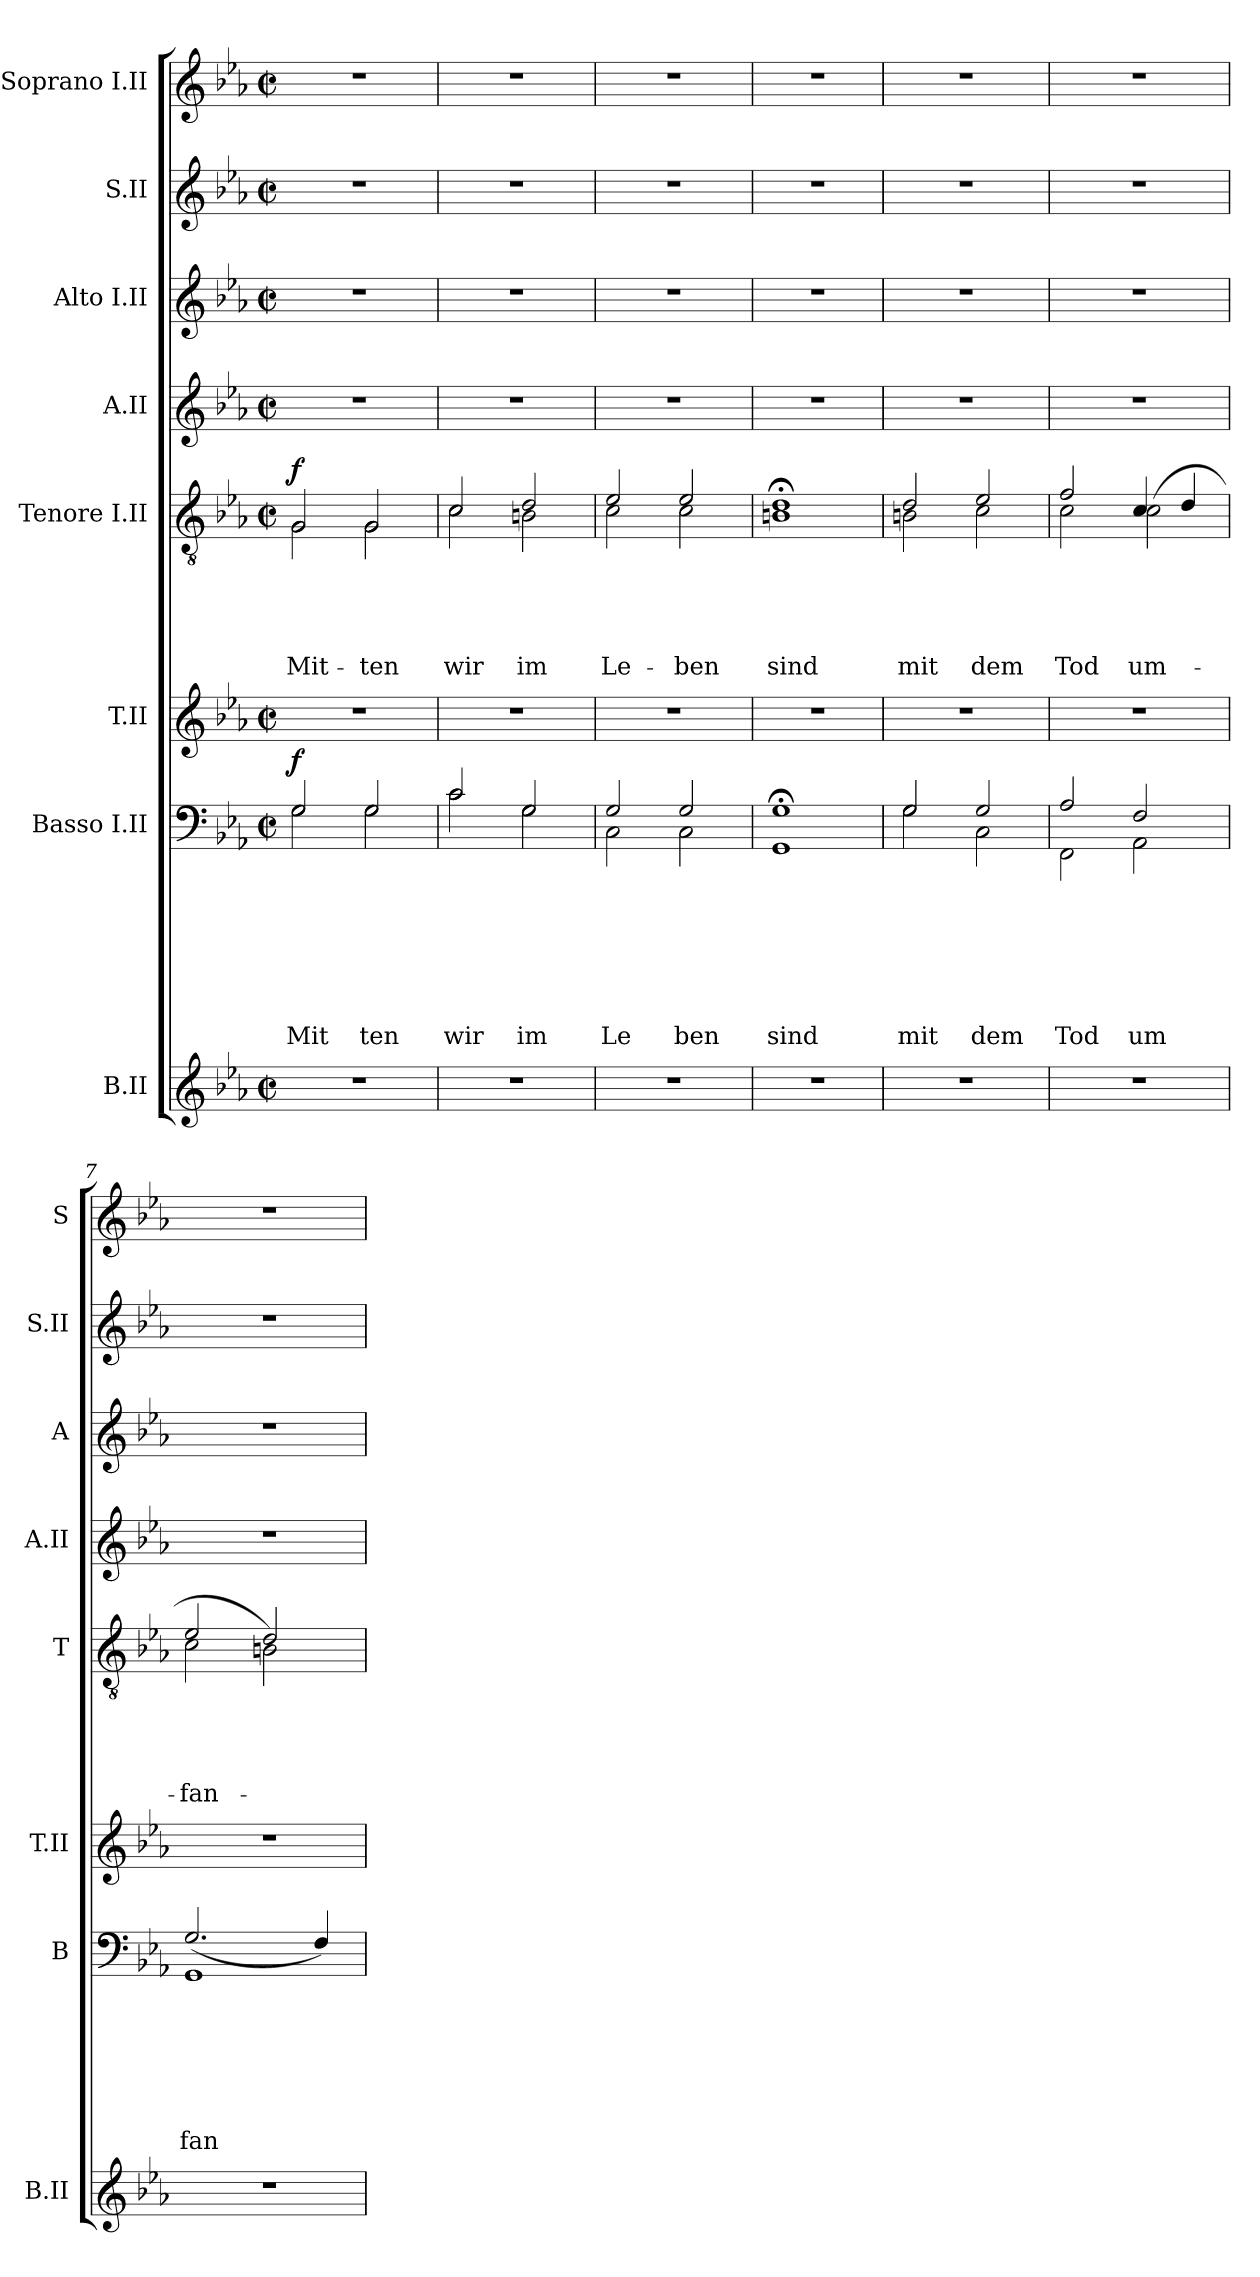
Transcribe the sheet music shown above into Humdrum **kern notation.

**kern	**kern	**text	**text	**text	**text	**text	**text	**text	**dynam	**kern	**kern	**text	**text	**text	**text	**text	**dynam	**kern	**kern	**kern	**kern
*part8	*part7	*part7	*part7	*part7	*part7	*part7	*part7	*part7	*part7	*part6	*part5	*part5	*part5	*part5	*part5	*part5	*part5	*part4	*part3	*part2	*part1
*staff8	*staff7	*staff7	*staff7	*staff7	*staff7	*staff7	*staff7	*staff7	*staff7	*staff6	*staff5	*staff5	*staff5	*staff5	*staff5	*staff5	*staff5	*staff4	*staff3	*staff2	*staff1
*I"B.II	*I"Basso I.II	*	*	*	*	*	*	*	*	*I"T.II	*I"Tenore I.II	*	*	*	*	*	*	*I"A.II	*I"Alto I.II	*I"S.II	*I"Soprano I.II
*I'B.II	*I'B	*	*	*	*	*	*	*	*	*I'T.II	*I'T	*	*	*	*	*	*	*I'A.II	*I'A	*I'S.II	*I'S
*clefG2	*clefF4	*	*	*	*	*	*	*	*	*clefG2	*clefGv2	*	*	*	*	*	*	*clefG2	*clefG2	*clefG2	*clefG2
*k[b-e-a-]	*k[b-e-a-]	*	*	*	*	*	*	*	*	*k[b-e-a-]	*k[b-e-a-]	*	*	*	*	*	*	*k[b-e-a-]	*k[b-e-a-]	*k[b-e-a-]	*k[b-e-a-]
*E-:	*E-:	*	*	*	*	*	*	*	*	*E-:	*E-:	*	*	*	*	*	*	*E-:	*E-:	*E-:	*E-:
*M2/2	*M2/2	*	*	*	*	*	*	*	*	*M2/2	*M2/2	*	*	*	*	*	*	*M2/2	*M2/2	*M2/2	*M2/2
*met(c|)	*met(c|)	*	*	*	*	*	*	*	*	*met(c|)	*met(c|)	*	*	*	*	*	*	*met(c|)	*met(c|)	*met(c|)	*met(c|)
=1	=1	=1	=1	=1	=1	=1	=1	=1	=1	=1	=1	=1	=1	=1	=1	=1	=1	=1	=1	=1	=1
*	*^	*	*	*	*	*	*	*	*	*	*	*	*	*	*	*	*	*	*	*	*
!	!	!	!	!	!	!	!	!	!LO:LY:b	!LO:DY:a	!	!	!	!	!	!	!LO:LY:b	!LO:DY:a	!	!	!	!
*	*	*	*	*	*	*	*	*	*	*	*	*^	*	*	*	*	*	*	*	*	*	*
1r	2G/	2G\	.	.	.	.	.	.	Mit	f	1r	2G/	2G\	.	.	.	.	Mit-	f	1r	1r	1r	1r
!	!	!	!	!	!	!	!	!	!LO:LY:b	!	!	!	!	!	!	!	!	!LO:LY:b	!	!	!	!	!
.	2G/	2G\	.	.	.	.	.	.	ten	.	.	2G/	2G\	.	.	.	.	-ten	.	.	.	.	.
=2	=2	=2	=2	=2	=2	=2	=2	=2	=2	=2	=2	=2	=2	=2	=2	=2	=2	=2	=2	=2	=2	=2	=2
!	!	!	!	!	!	!	!	!	!LO:LY:b	!	!	!	!	!	!	!	!	!LO:LY:b	!	!	!	!	!
1r	2c/	2c\	.	.	.	.	.	.	wir	.	1r	2c/	2c\	.	.	.	.	wir	.	1r	1r	1r	1r
!	!	!	!	!	!	!	!	!	!LO:LY:b	!	!	!	!	!	!	!	!	!LO:LY:b	!	!	!	!	!
.	2G/	2G\	.	.	.	.	.	.	im	.	.	2d/	2Bn\	.	.	.	.	im	.	.	.	.	.
=3	=3	=3	=3	=3	=3	=3	=3	=3	=3	=3	=3	=3	=3	=3	=3	=3	=3	=3	=3	=3	=3	=3	=3
!	!	!	!	!	!	!	!	!	!LO:LY:b	!	!	!	!	!	!	!	!	!LO:LY:b	!	!	!	!	!
1r	2G/	2C\	.	.	.	.	.	.	Le	.	1r	2e-/	2c\	.	.	.	.	Le-	.	1r	1r	1r	1r
!	!	!	!	!	!	!	!	!	!LO:LY:b	!	!	!	!	!	!	!	!	!LO:LY:b	!	!	!	!	!
.	2G/	2C\	.	.	.	.	.	.	ben	.	.	2e-/	2c\	.	.	.	.	-ben	.	.	.	.	.
=4	=4	=4	=4	=4	=4	=4	=4	=4	=4	=4	=4	=4	=4	=4	=4	=4	=4	=4	=4	=4	=4	=4	=4
!	!	!	!	!	!	!	!	!	!LO:LY:b	!	!	!	!	!	!	!	!	!LO:LY:b	!	!	!	!	!
*	*v	*v	*	*	*	*	*	*	*	*	*	*v	*v	*	*	*	*	*	*	*	*	*	*
1r	1GG; 1G;	.	.	.	.	.	.	sind	.	1r	1Bn; 1d;	.	.	.	.	sind	.	1r	1r	1r	1r
=5	=5	=5	=5	=5	=5	=5	=5	=5	=5	=5	=5	=5	=5	=5	=5	=5	=5	=5	=5	=5	=5
*	*^	*	*	*	*	*	*	*	*	*	*	*	*	*	*	*	*	*	*	*	*
!	!	!	!	!	!	!	!	!	!LO:LY:b	!	!	!	!	!	!	!	!LO:LY:b	!	!	!	!	!
*	*	*	*	*	*	*	*	*	*	*	*	*^	*	*	*	*	*	*	*	*	*	*
1r	2G/	2G\	.	.	.	.	.	.	mit	.	1r	2d/	2Bn\	.	.	.	.	mit	.	1r	1r	1r	1r
!	!	!	!	!	!	!	!	!	!LO:LY:b	!	!	!	!	!	!	!	!	!LO:LY:b	!	!	!	!	!
.	2G/	2C\	.	.	.	.	.	.	dem	.	.	2e-/	2c\	.	.	.	.	dem	.	.	.	.	.
=6	=6	=6	=6	=6	=6	=6	=6	=6	=6	=6	=6	=6	=6	=6	=6	=6	=6	=6	=6	=6	=6	=6	=6
!	!	!	!	!	!	!	!	!	!LO:LY:b	!	!	!	!	!	!	!	!	!LO:LY:b	!	!	!	!	!
1r	2A-/	2FF\	.	.	.	.	.	.	Tod	.	1r	2f/	2c\	.	.	.	.	-Tod	.	1r	1r	1r	1r
!	!	!	!	!	!	!	!	!	!LO:LY:b	!	!	!	!	!	!	!	!	!LO:LY:b	!	!	!	!	!
.	2F/	2AA-\	.	.	.	.	.	.	um	.	.	4c/	(<2c\	.	.	.	.	um-	.	.	.	.	.
.	.	.	.	.	.	.	.	.	.	.	.	(4d/	.	.	.	.	.	.	.	.	.	.	.
=7	=7	=7	=7	=7	=7	=7	=7	=7	=7	=7	=7	=7	=7	=7	=7	=7	=7	=7	=7	=7	=7	=7	=7
!	!	!	!	!	!	!	!	!	!LO:LY:b	!	!	!	!	!	!	!	!	!LO:LY:b	!	!	!	!	!
1r	1GG	(>2.G/	.	.	.	.	.	.	fan	.	1r	2c\	2e-/	.	.	.	.	fan-	.	1r	1r	1r	1r
.	.	.	.	.	.	.	.	.	.	.	.	(2d/	2Bn\)	.	.	.	.	.	.	.	.	.	.
.	.	4F/)	.	.	.	.	.	.	.	.	.	.	.	.	.	.	.	.	.	.	.	.	.
*	*v	*v	*	*	*	*	*	*	*	*	*	*v	*v	*	*	*	*	*	*	*	*	*	*
=	=	=	=	=	=	=	=	=	=	=	=	=	=	=	=	=	=	=	=	=	=
*-	*-	*-	*-	*-	*-	*-	*-	*-	*-	*-	*-	*-	*-	*-	*-	*-	*-	*-	*-	*-	*-
